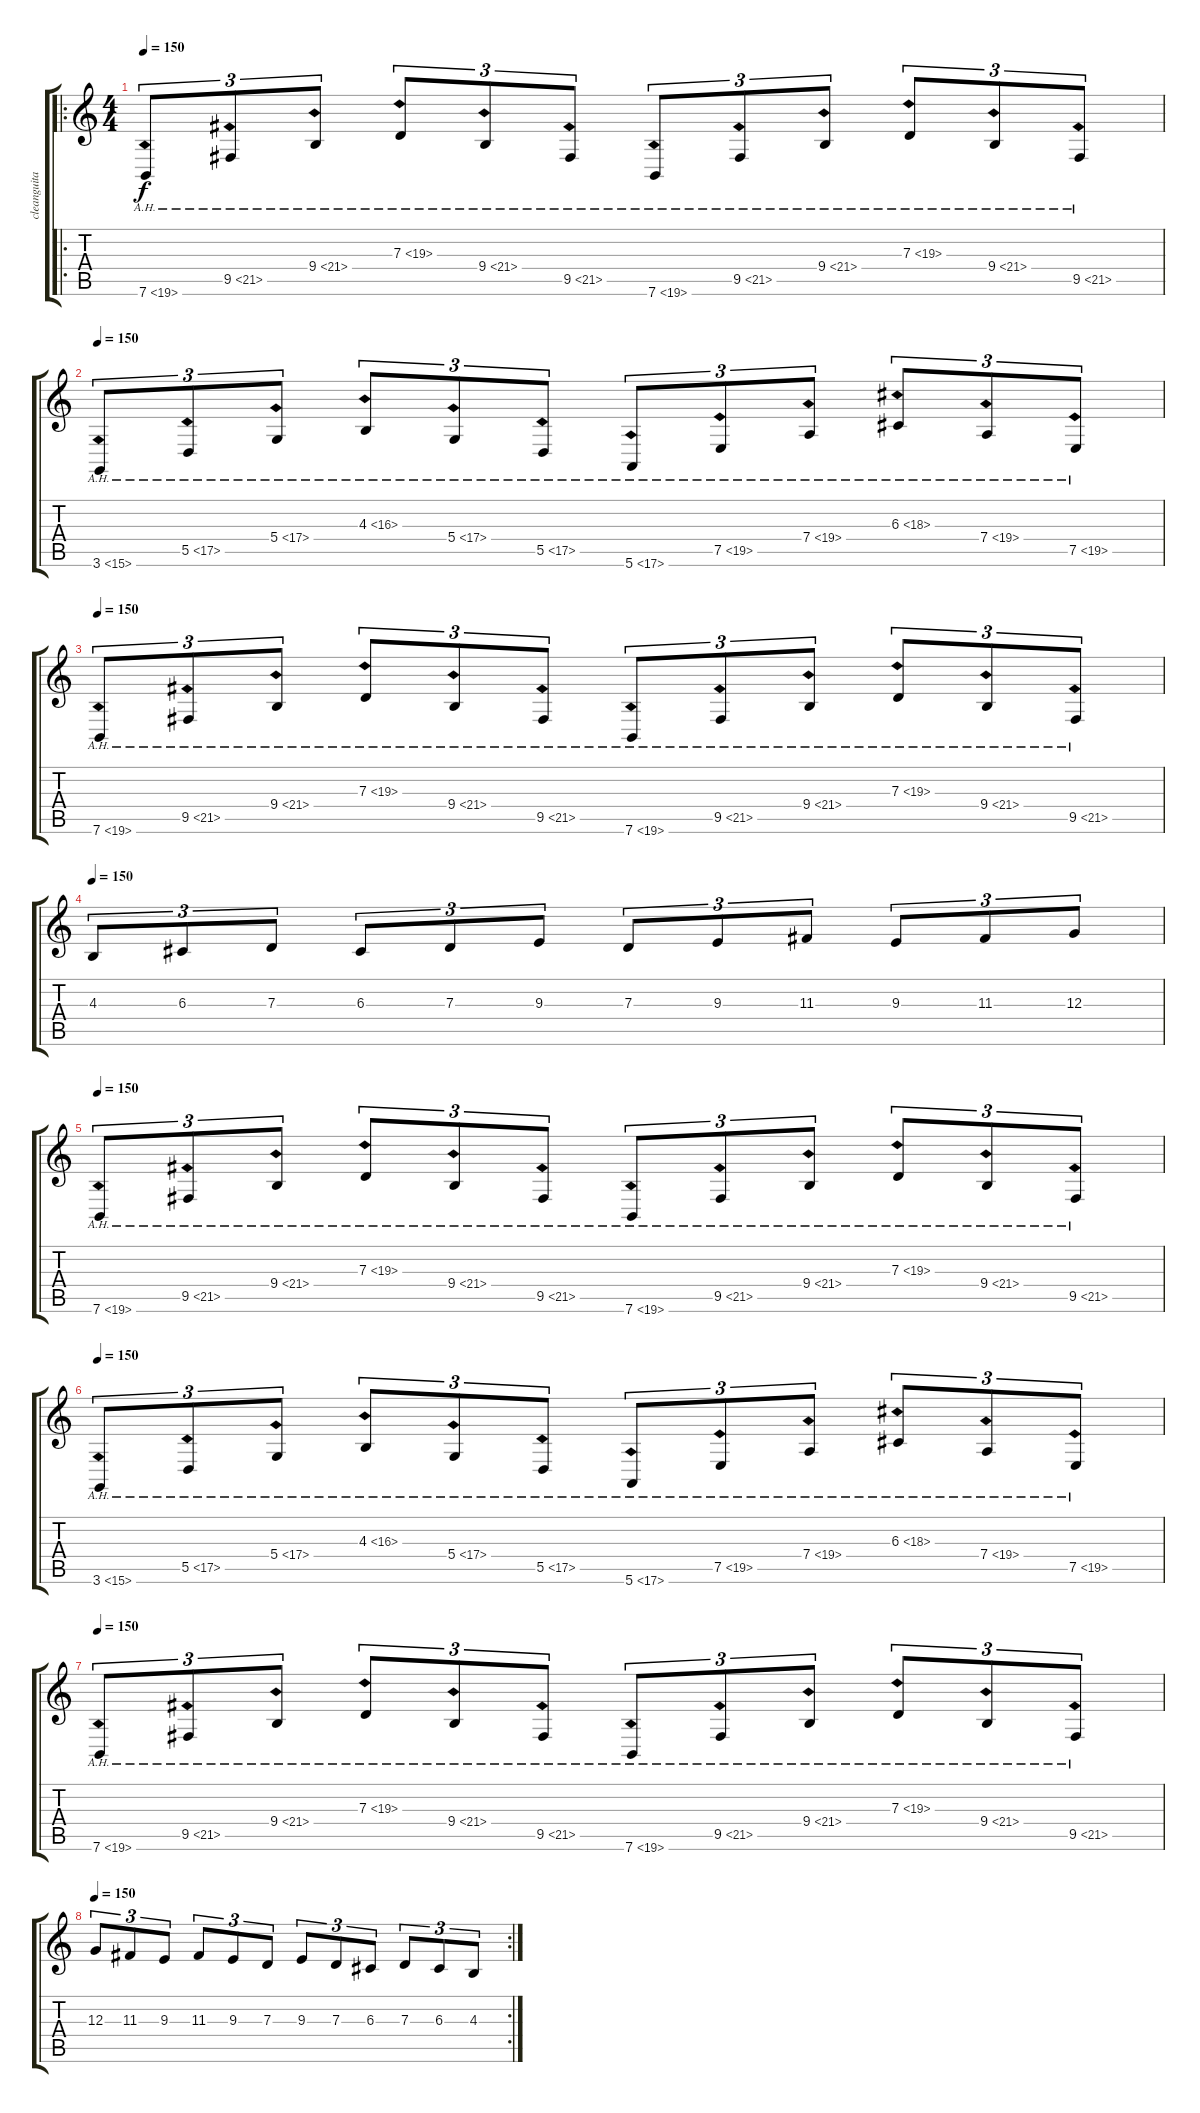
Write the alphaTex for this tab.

\track ("cleanguitar/Piano" "cleanguita") {instrument brightacousticpiano}
\staff {score tabs}
\tuning (E4 B3 G3 D3 A2 E2) {hide}
\ro
\ts (4 4)
\tempo 150
\clef g2
\ks c
7.6{ah 12}.8{tu (3 2) dy f} 9.5{ah 12}.8{tu (3 2)} 9.4{ah 12}.8{tu (3 2)} 7.3{ah 12}.8{tu (3 2)} 9.4{ah 12}.8{tu (3 2)} 9.5{ah 12}.8{tu (3 2)} 7.6{ah 12}.8{tu (3 2)} 9.5{ah 12}.8{tu (3 2)} 9.4{ah 12}.8{tu (3 2)} 7.3{ah 12}.8{tu (3 2)} 9.4{ah 12}.8{tu (3 2)} 9.5{ah 12}.8{tu (3 2)} |
\tempo 150
3.6{ah 12}.8{tu (3 2)} 5.5{ah 12}.8{tu (3 2)} 5.4{ah 12}.8{tu (3 2)} 4.3{ah 12}.8{tu (3 2)} 5.4{ah 12}.8{tu (3 2)} 5.5{ah 12}.8{tu (3 2)} 5.6{ah 12}.8{tu (3 2)} 7.5{ah 12}.8{tu (3 2)} 7.4{ah 12}.8{tu (3 2)} 6.3{ah 12}.8{tu (3 2)} 7.4{ah 12}.8{tu (3 2)} 7.5{ah 12}.8{tu (3 2)} |
\tempo 150
7.6{ah 12}.8{tu (3 2)} 9.5{ah 12}.8{tu (3 2)} 9.4{ah 12}.8{tu (3 2)} 7.3{ah 12}.8{tu (3 2)} 9.4{ah 12}.8{tu (3 2)} 9.5{ah 12}.8{tu (3 2)} 7.6{ah 12}.8{tu (3 2)} 9.5{ah 12}.8{tu (3 2)} 9.4{ah 12}.8{tu (3 2)} 7.3{ah 12}.8{tu (3 2)} 9.4{ah 12}.8{tu (3 2)} 9.5{ah 12}.8{tu (3 2)} |
\tempo 150
4.3.8{tu (3 2)} 6.3.8{tu (3 2)} 7.3.8{tu (3 2)} 6.3.8{tu (3 2)} 7.3.8{tu (3 2)} 9.3.8{tu (3 2)} 7.3.8{tu (3 2)} 9.3.8{tu (3 2)} 11.3.8{tu (3 2)} 9.3.8{tu (3 2)} 11.3.8{tu (3 2)} 12.3.8{tu (3 2)} |
\tempo 150
7.6{ah 12}.8{tu (3 2)} 9.5{ah 12}.8{tu (3 2)} 9.4{ah 12}.8{tu (3 2)} 7.3{ah 12}.8{tu (3 2)} 9.4{ah 12}.8{tu (3 2)} 9.5{ah 12}.8{tu (3 2)} 7.6{ah 12}.8{tu (3 2)} 9.5{ah 12}.8{tu (3 2)} 9.4{ah 12}.8{tu (3 2)} 7.3{ah 12}.8{tu (3 2)} 9.4{ah 12}.8{tu (3 2)} 9.5{ah 12}.8{tu (3 2)} |
\tempo 150
3.6{ah 12}.8{tu (3 2)} 5.5{ah 12}.8{tu (3 2)} 5.4{ah 12}.8{tu (3 2)} 4.3{ah 12}.8{tu (3 2)} 5.4{ah 12}.8{tu (3 2)} 5.5{ah 12}.8{tu (3 2)} 5.6{ah 12}.8{tu (3 2)} 7.5{ah 12}.8{tu (3 2)} 7.4{ah 12}.8{tu (3 2)} 6.3{ah 12}.8{tu (3 2)} 7.4{ah 12}.8{tu (3 2)} 7.5{ah 12}.8{tu (3 2)} |
\tempo 150
7.6{ah 12}.8{tu (3 2)} 9.5{ah 12}.8{tu (3 2)} 9.4{ah 12}.8{tu (3 2)} 7.3{ah 12}.8{tu (3 2)} 9.4{ah 12}.8{tu (3 2)} 9.5{ah 12}.8{tu (3 2)} 7.6{ah 12}.8{tu (3 2)} 9.5{ah 12}.8{tu (3 2)} 9.4{ah 12}.8{tu (3 2)} 7.3{ah 12}.8{tu (3 2)} 9.4{ah 12}.8{tu (3 2)} 9.5{ah 12}.8{tu (3 2)} |
\rc 2
\tempo 150
12.3.8{tu (3 2)} 11.3.8{tu (3 2)} 9.3.8{tu (3 2)} 11.3.8{tu (3 2)} 9.3.8{tu (3 2)} 7.3.8{tu (3 2)} 9.3.8{tu (3 2)} 7.3.8{tu (3 2)} 6.3.8{tu (3 2)} 7.3.8{tu (3 2)} 6.3.8{tu (3 2)} 4.3.8{tu (3 2)}
